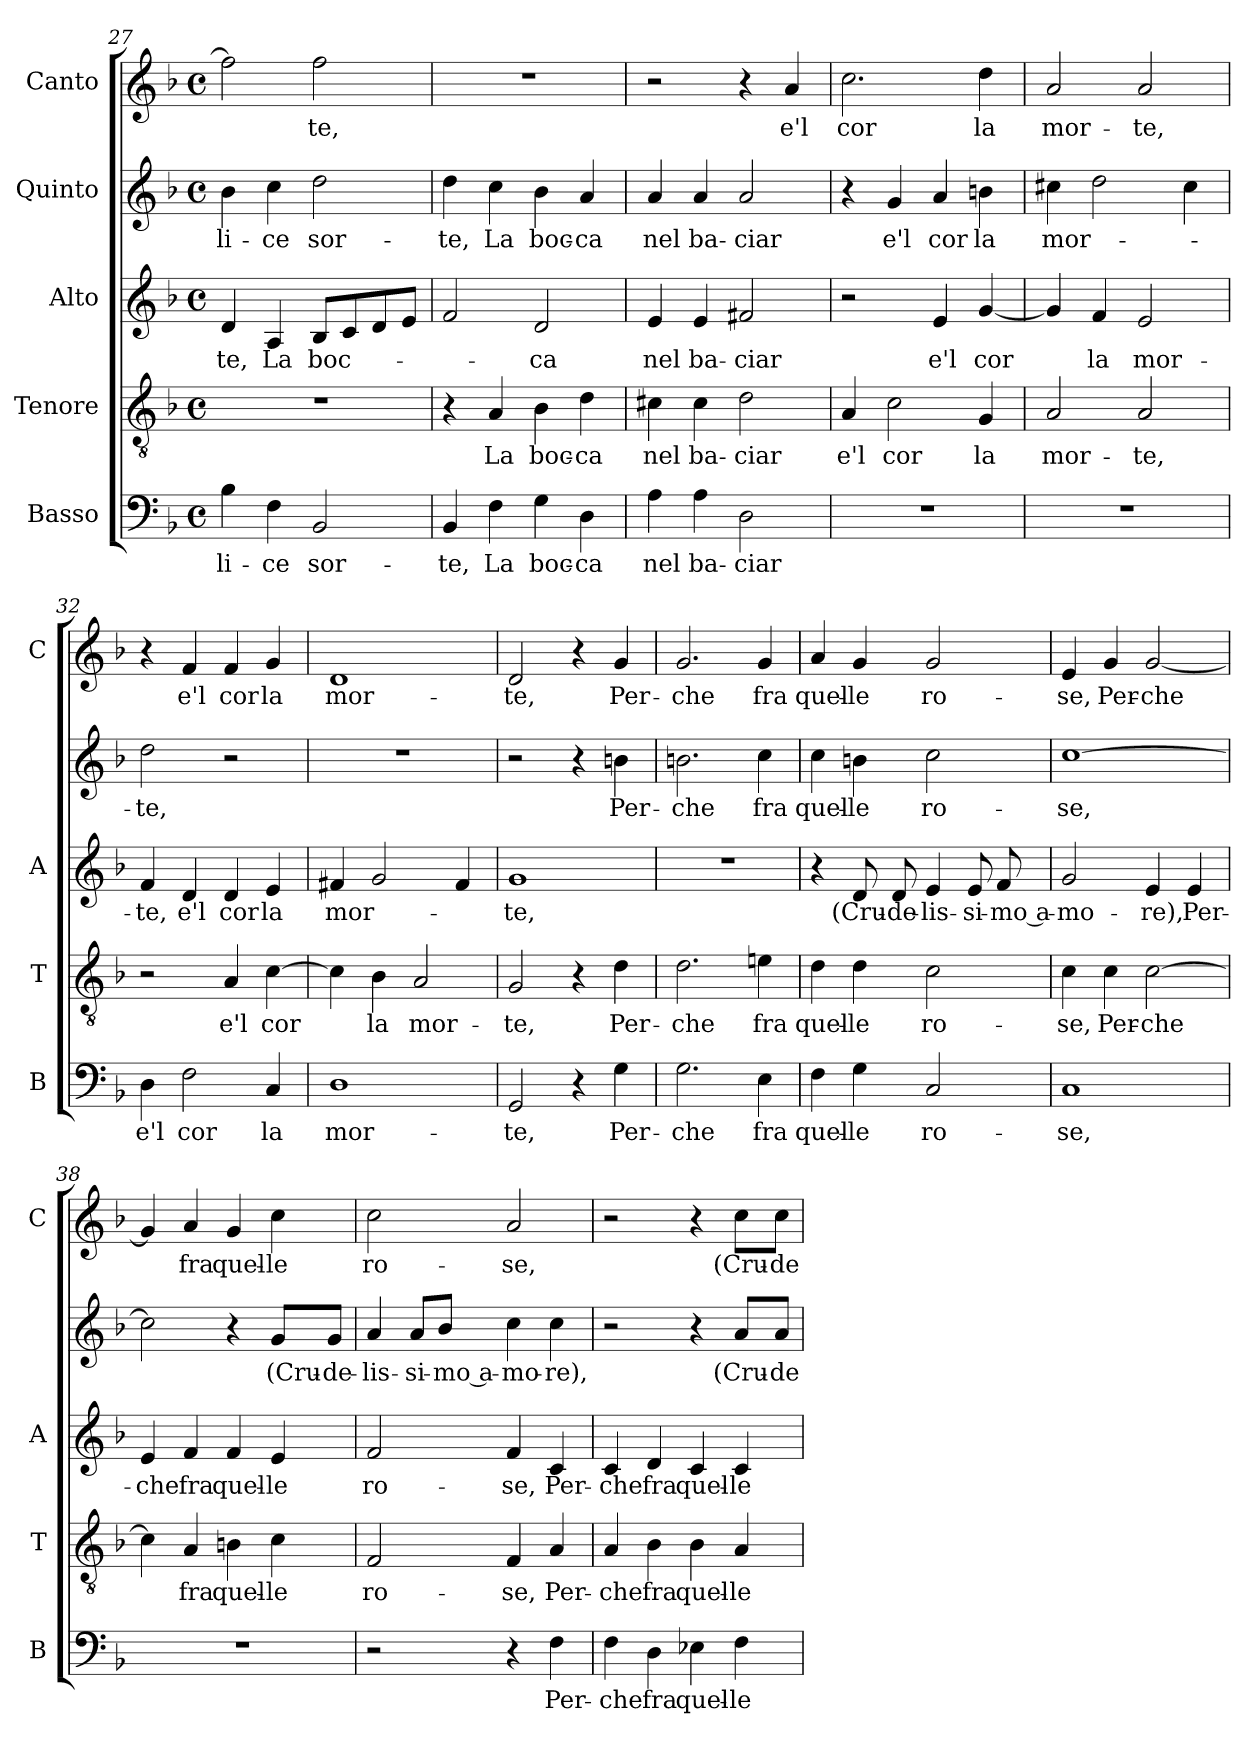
**kern	**text	**kern	**text	**kern	**text	**kern	**text	**kern	**text
*part5	*part5	*part4	*part4	*part3	*part3	*part2	*part2	*part1	*part1
*staff5	*staff5	*staff4	*staff4	*staff3	*staff3	*staff2	*staff2	*staff1	*staff1
*I"Basso	*	*I"Tenore	*	*I"Alto	*	*I"Quinto	*	*I"Canto	*
*I'B	*	*I'T	*	*I'A	*	*	*	*I'C	*
*clefF4	*	*clefGv2	*	*clefG2	*	*clefG2	*	*clefG2	*
*k[b-]	*	*k[b-]	*	*k[b-]	*	*k[b-]	*	*k[b-]	*
*F:	*	*F:	*	*F:	*	*F:	*	*F:	*
*M4/4	*	*M4/4	*	*M4/4	*	*M4/4	*	*M4/4	*
*met(c)	*	*met(c)	*	*met(c)	*	*met(c)	*	*met(c)	*
=27	=27	=27	=27	=27	=27	=27	=27	=27	=27
!	!LO:LY:b	!	!	!	!LO:LY:b	!	!LO:LY:b	!	!
4B-\	-li-	1r	.	4d/	-te,	4b-\	-li-	2ff\]	.
!	!LO:LY:b	!	!	!	!LO:LY:b	!	!LO:LY:b	!	!
4F\	-ce	.	.	4A/	La	4cc\	-ce	.	.
!	!LO:LY:b	!	!	!	!LO:LY:b	!	!LO:LY:b	!	!LO:LY:b
2BB-/	sor-	.	.	8B-/L	boc-	2dd\	sor-	2ff\	-te,
.	.	.	.	8c/	.	.	.	.	.
.	.	.	.	8d/	.	.	.	.	.
.	.	.	.	8e/J	.	.	.	.	.
=28	=28	=28	=28	=28	=28	=28	=28	=28	=28
!	!LO:LY:b	!	!	!	!	!	!LO:LY:b	!	!
4BB-/	-te,	4r	.	2f/	.	4dd\	-te,	1r	.
!	!LO:LY:b	!	!LO:LY:b	!	!	!	!LO:LY:b	!	!
4F\	La	4A/	La	.	.	4cc\	La	.	.
!	!LO:LY:b	!	!LO:LY:b	!	!LO:LY:b	!	!LO:LY:b	!	!
4G\	boc-	4B-\	boc-	2d/	-ca	4b-\	boc-	.	.
!	!LO:LY:b	!	!LO:LY:b	!	!	!	!LO:LY:b	!	!
4D\	-ca	4d\	-ca	.	.	4a/	-ca	.	.
!!LO:LB:g=z
=29	=29	=29	=29	=29	=29	=29	=29	=29	=29
!	!LO:LY:b	!	!LO:LY:b	!	!LO:LY:b	!	!LO:LY:b	!	!
4A\	nel	4c#X\	nel	4e/	nel	4a/	nel	2r	.
!	!LO:LY:b	!	!LO:LY:b	!	!LO:LY:b	!	!LO:LY:b	!	!
4A\	ba-	4c#\	ba-	4e/	ba-	4a/	ba-	.	.
!	!LO:LY:b	!	!LO:LY:b	!	!LO:LY:b	!	!LO:LY:b	!	!
2D\	-ciar	2d\	-ciar	2f#X/	-ciar	2a/	-ciar	4r	.
!	!	!	!	!	!	!	!	!	!LO:LY:b
.	.	.	.	.	.	.	.	4a/	e'l
=30	=30	=30	=30	=30	=30	=30	=30	=30	=30
!	!	!	!LO:LY:b	!	!	!	!	!	!LO:LY:b
1r	.	4A/	e'l	2r	.	4r	.	2.cc\	cor
!	!	!	!LO:LY:b	!	!	!	!LO:LY:b	!	!
.	.	2c\	cor	.	.	4g/	e'l	.	.
!	!	!	!	!	!LO:LY:b	!	!LO:LY:b	!	!
.	.	.	.	4e/	e'l	4a/	cor	.	.
!	!	!	!LO:LY:b	!	!LO:LY:b	!	!LO:LY:b	!	!LO:LY:b
.	.	4G/	la	[4g/	cor	4bn\	la	4dd\	la
=31	=31	=31	=31	=31	=31	=31	=31	=31	=31
!	!	!	!LO:LY:b	!	!	!	!LO:LY:b	!	!LO:LY:b
1r	.	2A/	mor-	4g/]	.	4cc#X\	mor-	2a/	mor-
!	!	!	!	!	!LO:LY:b	!	!	!	!
.	.	.	.	4f/	la	2dd\	.	.	.
!	!	!	!LO:LY:b	!	!LO:LY:b	!	!	!	!LO:LY:b
.	.	2A/	-te,	2e/	mor-	.	.	2a/	-te,
.	.	.	.	.	.	4cc#\	.	.	.
=32	=32	=32	=32	=32	=32	=32	=32	=32	=32
!	!LO:LY:b	!	!	!	!LO:LY:b	!	!LO:LY:b	!	!
4D\	e'l	2r	.	4f/	-te,	2dd\	-te,	4r	.
!	!LO:LY:b	!	!	!	!LO:LY:b	!	!	!	!LO:LY:b
2F\	cor	.	.	4d/	e'l	.	.	4f/	e'l
!	!	!	!LO:LY:b	!	!LO:LY:b	!	!	!	!LO:LY:b
.	.	4A/	e'l	4d/	cor	2r	.	4f/	cor
!	!LO:LY:b	!	!LO:LY:b	!	!LO:LY:b	!	!	!	!LO:LY:b
4C/	la	[4c\	cor	4e/	la	.	.	4g/	la
=33	=33	=33	=33	=33	=33	=33	=33	=33	=33
!	!LO:LY:b	!	!	!	!LO:LY:b	!	!	!	!LO:LY:b
1D	mor-	4c\]	.	4f#X/	mor-	1r	.	1d	mor-
!	!	!	!LO:LY:b	!	!	!	!	!	!
.	.	4B-\	la	2g/	.	.	.	.	.
!	!	!	!LO:LY:b	!	!	!	!	!	!
.	.	2A/	mor-	.	.	.	.	.	.
.	.	.	.	4f#/	.	.	.	.	.
=34	=34	=34	=34	=34	=34	=34	=34	=34	=34
!	!LO:LY:b	!	!LO:LY:b	!	!LO:LY:b	!	!	!	!LO:LY:b
2GG/	-te,	2G/	-te,	1g	-te,	2r	.	2d/	-te,
4r	.	4r	.	.	.	4r	.	4r	.
!	!LO:LY:b	!	!LO:LY:b	!	!	!	!LO:LY:b	!	!LO:LY:b
4G\	Per-	4d\	Per-	.	.	4bn\	Per-	4g/	Per-
=35	=35	=35	=35	=35	=35	=35	=35	=35	=35
!	!LO:LY:b	!	!LO:LY:b	!	!	!	!LO:LY:b	!	!LO:LY:b
2.G\	-che	2.d\	-che	1r	.	2.bn\	-che	2.g/	-che
!	!LO:LY:b	!	!LO:LY:b	!	!	!	!LO:LY:b	!	!LO:LY:b
4E\	fra	4eni\	fra	.	.	4cc\	fra	4g/	fra
!!LO:PB:g=z
=36	=36	=36	=36	=36	=36	=36	=36	=36	=36
!	!LO:LY:b	!	!LO:LY:b	!	!	!	!LO:LY:b	!	!LO:LY:b
4F\	quel-	4d\	quel-	4r	.	4cc\	quel-	4a/	quel-
!	!LO:LY:b	!	!LO:LY:b	!	!LO:LY:b	!	!LO:LY:b	!	!LO:LY:b
4G\	-le	4d\	-le	8d/	(Cru-	4bn\	-le	4g/	-le
!	!	!	!	!	!LO:LY:b	!	!	!	!
.	.	.	.	8d/	-de-	.	.	.	.
!	!LO:LY:b	!	!LO:LY:b	!	!LO:LY:b	!	!LO:LY:b	!	!LO:LY:b
2C/	ro-	2c\	ro-	4e/	-lis-	2cc\	ro-	2g/	ro-
!	!	!	!	!	!LO:LY:b	!	!	!	!
.	.	.	.	8e/	-si-	.	.	.	.
!	!	!	!	!	!LO:LY:b	!	!	!	!
.	.	.	.	8f/	-mo a-	.	.	.	.
=37	=37	=37	=37	=37	=37	=37	=37	=37	=37
!	!LO:LY:b	!	!LO:LY:b	!	!LO:LY:b	!	!LO:LY:b	!	!LO:LY:b
1C	-se,	4c\	-se,	2g/	-mo-	[1cc	-se,	4e/	-se,
!	!	!	!LO:LY:b	!	!	!	!	!	!LO:LY:b
.	.	4c\	Per-	.	.	.	.	4g/	Per-
!	!	!	!LO:LY:b	!	!LO:LY:b	!	!	!	!LO:LY:b
.	.	[2c\	-che	4e/	-re),	.	.	[2g/	-che
!	!	!	!	!	!LO:LY:b	!	!	!	!
.	.	.	.	4e/	Per-	.	.	.	.
=38	=38	=38	=38	=38	=38	=38	=38	=38	=38
!	!	!	!	!	!LO:LY:b	!	!	!	!
1r	.	4c\]	.	4e/	-che	2cc\]	.	4g/]	.
!	!	!	!LO:LY:b	!	!LO:LY:b	!	!	!	!LO:LY:b
.	.	4A/	fra	4f/	fra	.	.	4a/	fra
!	!	!	!LO:LY:b	!	!LO:LY:b	!	!	!	!LO:LY:b
.	.	4Bn\	quel-	4f/	quel-	4r	.	4g/	quel-
!	!	!	!LO:LY:b	!	!LO:LY:b	!	!LO:LY:b	!	!LO:LY:b
.	.	4c\	-le	4e/	-le	8g/L	(Cru-	4cc\	-le
!	!	!	!	!	!	!	!LO:LY:b	!	!
.	.	.	.	.	.	8g/J	-de-	.	.
=39	=39	=39	=39	=39	=39	=39	=39	=39	=39
!	!	!	!LO:LY:b	!	!LO:LY:b	!	!LO:LY:b	!	!LO:LY:b
2r	.	2F/	ro-	2f/	ro-	4a/	-lis-	2cc\	ro-
!	!	!	!	!	!	!	!LO:LY:b	!	!
.	.	.	.	.	.	8a/L	-si-	.	.
!	!	!	!	!	!	!	!LO:LY:b	!	!
.	.	.	.	.	.	8b-/J	-mo a-	.	.
!	!	!	!LO:LY:b	!	!LO:LY:b	!	!LO:LY:b	!	!LO:LY:b
4r	.	4F/	-se,	4f/	-se,	4cc\	-mo-	2a/	-se,
!	!LO:LY:b	!	!LO:LY:b	!	!LO:LY:b	!	!LO:LY:b	!	!
4F\	Per-	4A/	Per-	4c/	Per-	4cc\	-re),	.	.
=40	=40	=40	=40	=40	=40	=40	=40	=40	=40
!	!LO:LY:b	!	!LO:LY:b	!	!LO:LY:b	!	!	!	!
4F\	-che	4A/	-che	4c/	-che	2r	.	2r	.
!	!LO:LY:b	!	!LO:LY:b	!	!LO:LY:b	!	!	!	!
4D\	fra	4B-\	fra	4d/	fra	.	.	.	.
!	!LO:LY:b	!	!LO:LY:b	!	!LO:LY:b	!	!	!	!
4E-X\	quel-	4B-\	quel-	4c/	quel-	4r	.	4r	.
!	!LO:LY:b	!	!LO:LY:b	!	!LO:LY:b	!	!LO:LY:b	!	!LO:LY:b
4F\	-le	4A/	-le	4c/	-le	8a/L	(Cru-	8cc\L	(Cru-
!	!	!	!	!	!	!	!LO:LY:b	!	!LO:LY:b
.	.	.	.	.	.	8a/J	-de-	8cc\J	-de-
=	=	=	=	=	=	=	=	=	=
*-	*-	*-	*-	*-	*-	*-	*-	*-	*-
